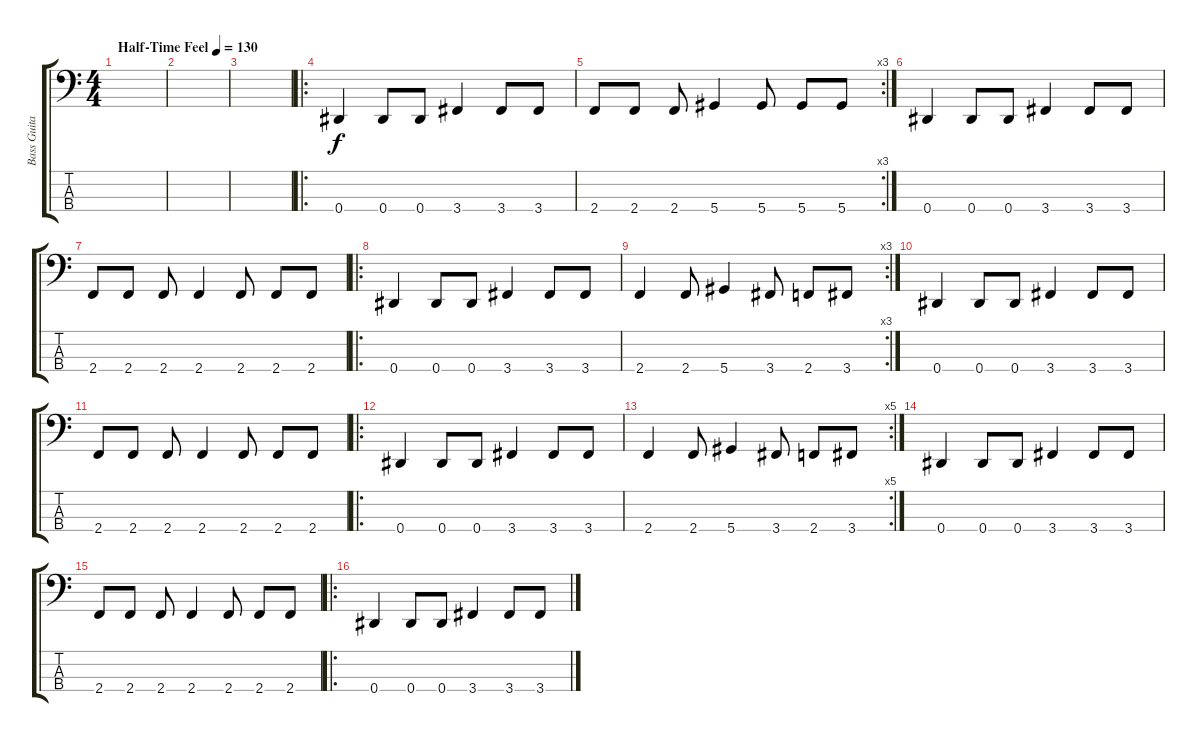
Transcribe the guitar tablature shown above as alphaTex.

\track ("Bass Guitar" "Bass Guita") {instrument electricbassfinger}
\staff {score tabs}
\tuning (Gb2 Db2 Ab1 Eb1) {hide}
\ts (4 4)
\tempo (130 "Half-Time Feel")
\clef f4
\ks c
|
|
|
\ro
0.4.4 0.4.8 0.4.8 3.4.4 3.4.8 3.4.8 |
\rc 3
2.4.8 2.4.8 2.4.8 5.4.4 5.4.8 5.4.8 5.4.8 |
0.4.4 0.4.8 0.4.8 3.4.4 3.4.8 3.4.8 |
2.4.8 2.4.8 2.4.8 2.4.4 2.4.8 2.4.8 2.4.8 |
\ro
0.4.4 0.4.8 0.4.8 3.4.4 3.4.8 3.4.8 |
\rc 3
2.4.4 2.4.8 5.4.4 3.4.8 2.4.8 3.4.8 |
0.4.4 0.4.8 0.4.8 3.4.4 3.4.8 3.4.8 |
2.4.8 2.4.8 2.4.8 2.4.4 2.4.8 2.4.8 2.4.8 |
\ro
0.4.4 0.4.8 0.4.8 3.4.4 3.4.8 3.4.8 |
\rc 5
2.4.4 2.4.8 5.4.4 3.4.8 2.4.8 3.4.8 |
0.4.4 0.4.8 0.4.8 3.4.4 3.4.8 3.4.8 |
2.4.8 2.4.8 2.4.8 2.4.4 2.4.8 2.4.8 2.4.8 |
\ro
0.4.4 0.4.8 0.4.8 3.4.4 3.4.8 3.4.8
